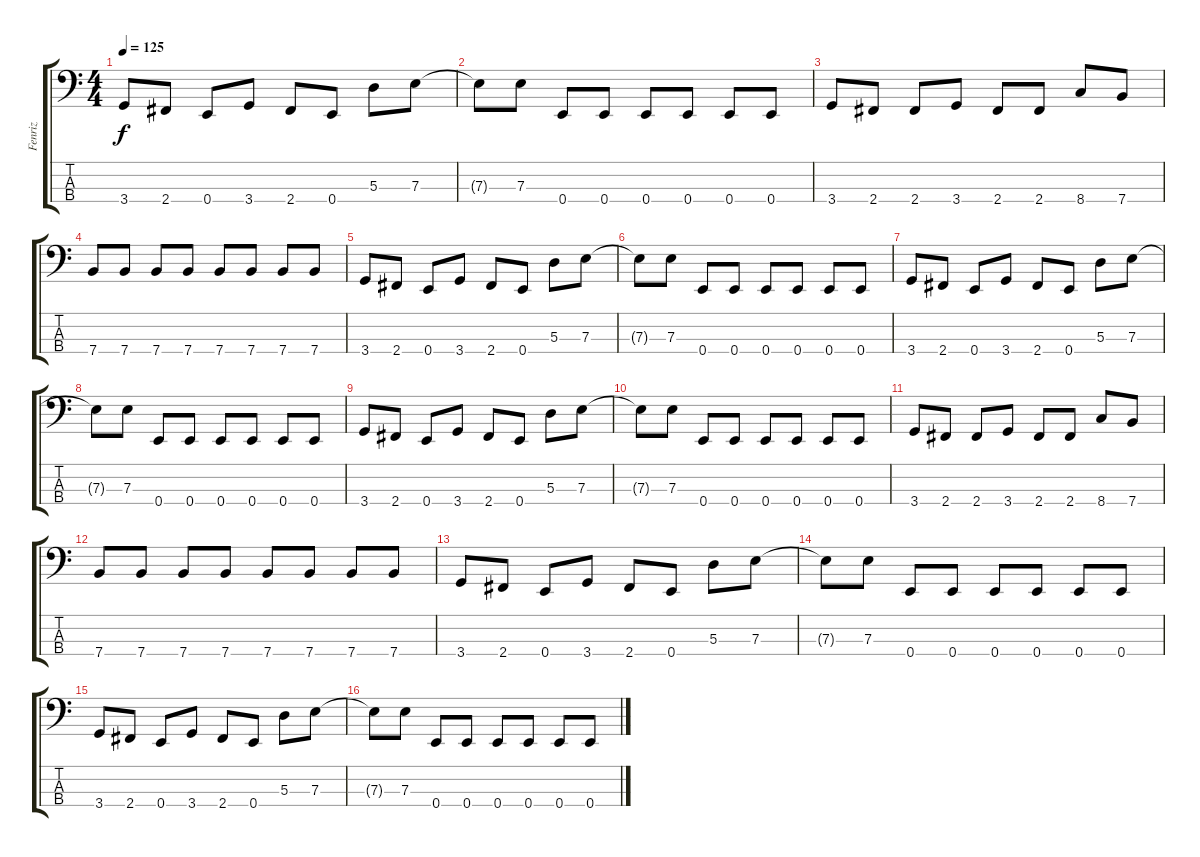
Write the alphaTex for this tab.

\track ("Fenriz" "Fenriz") {instrument electricbassfinger}
\staff {score tabs}
\tuning (G2 D2 A1 E1) {hide}
\ts (4 4)
\tempo 125
\clef f4
\ks c
3.4.8{dy f} 2.4.8 0.4.8 3.4.8 2.4.8 0.4.8 5.3.8 7.3.8 |
7.3{t}.8 7.3.8 0.4.8 0.4.8 0.4.8 0.4.8 0.4.8 0.4.8 |
3.4.8 2.4.8 2.4.8 3.4.8 2.4.8 2.4.8 8.4.8 7.4.8 |
7.4.8 7.4.8 7.4.8 7.4.8 7.4.8 7.4.8 7.4.8 7.4.8 |
3.4.8 2.4.8 0.4.8 3.4.8 2.4.8 0.4.8 5.3.8 7.3.8 |
7.3{t}.8 7.3.8 0.4.8 0.4.8 0.4.8 0.4.8 0.4.8 0.4.8 |
3.4.8 2.4.8 0.4.8 3.4.8 2.4.8 0.4.8 5.3.8 7.3.8 |
7.3{t}.8 7.3.8 0.4.8 0.4.8 0.4.8 0.4.8 0.4.8 0.4.8 |
3.4.8 2.4.8 0.4.8 3.4.8 2.4.8 0.4.8 5.3.8 7.3.8 |
7.3{t}.8 7.3.8 0.4.8 0.4.8 0.4.8 0.4.8 0.4.8 0.4.8 |
3.4.8 2.4.8 2.4.8 3.4.8 2.4.8 2.4.8 8.4.8 7.4.8 |
7.4.8 7.4.8 7.4.8 7.4.8 7.4.8 7.4.8 7.4.8 7.4.8 |
3.4.8 2.4.8 0.4.8 3.4.8 2.4.8 0.4.8 5.3.8 7.3.8 |
7.3{t}.8 7.3.8 0.4.8 0.4.8 0.4.8 0.4.8 0.4.8 0.4.8 |
3.4.8 2.4.8 0.4.8 3.4.8 2.4.8 0.4.8 5.3.8 7.3.8 |
7.3{t}.8 7.3.8 0.4.8 0.4.8 0.4.8 0.4.8 0.4.8 0.4.8
